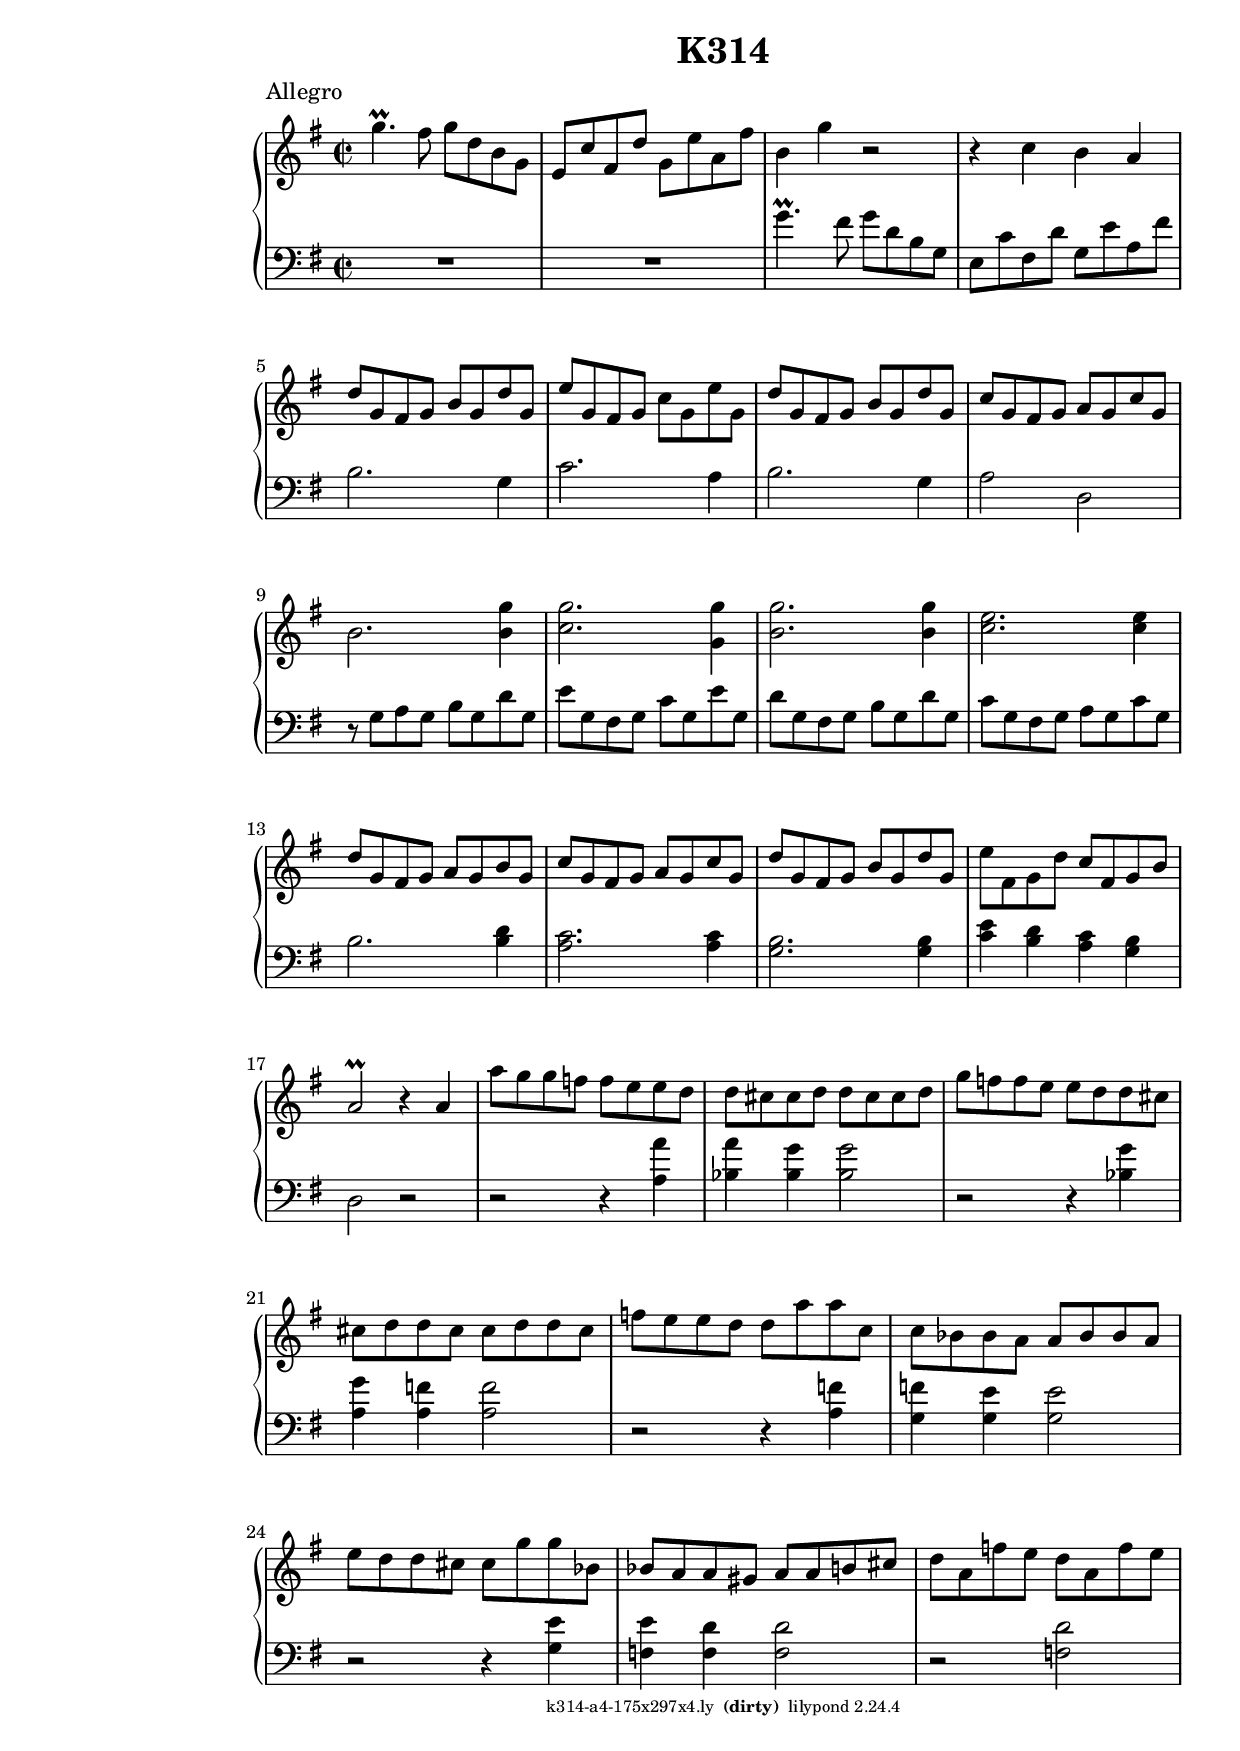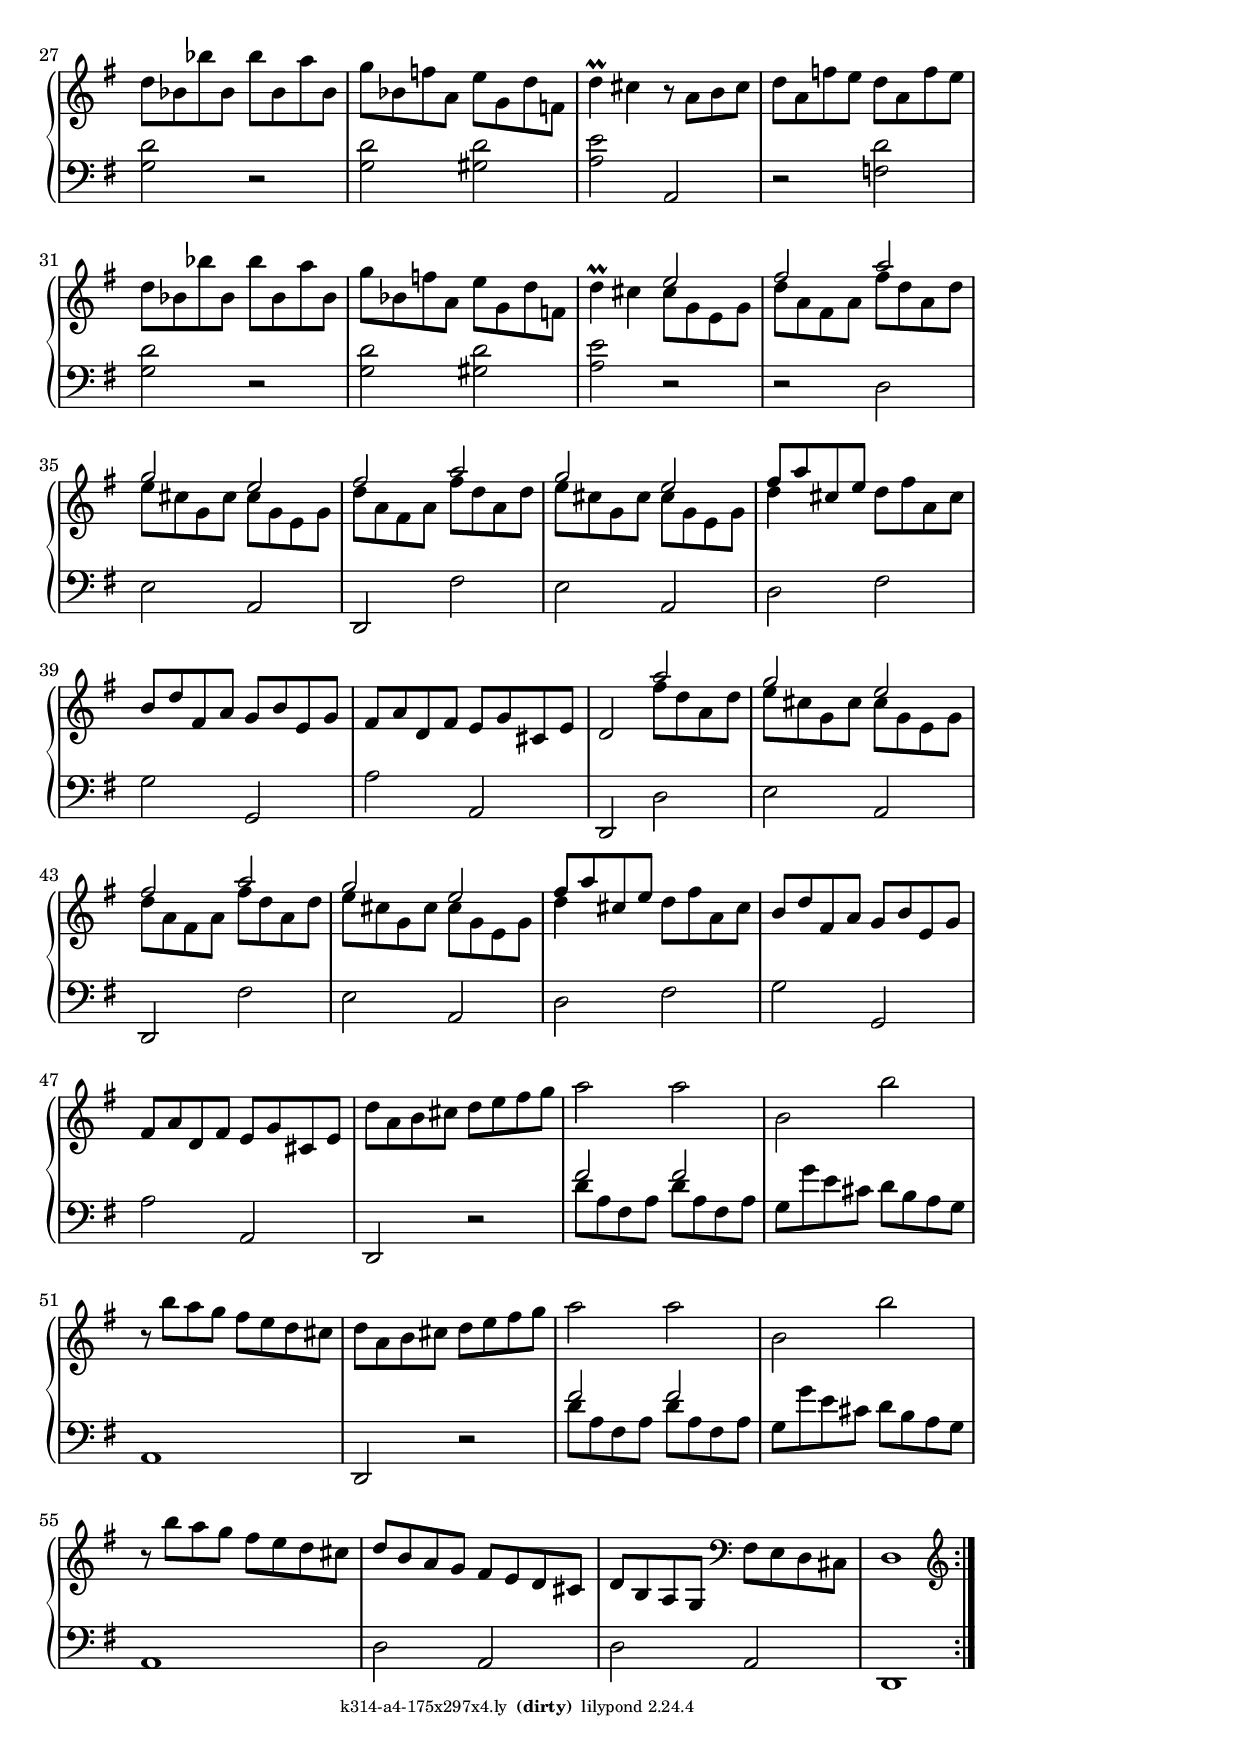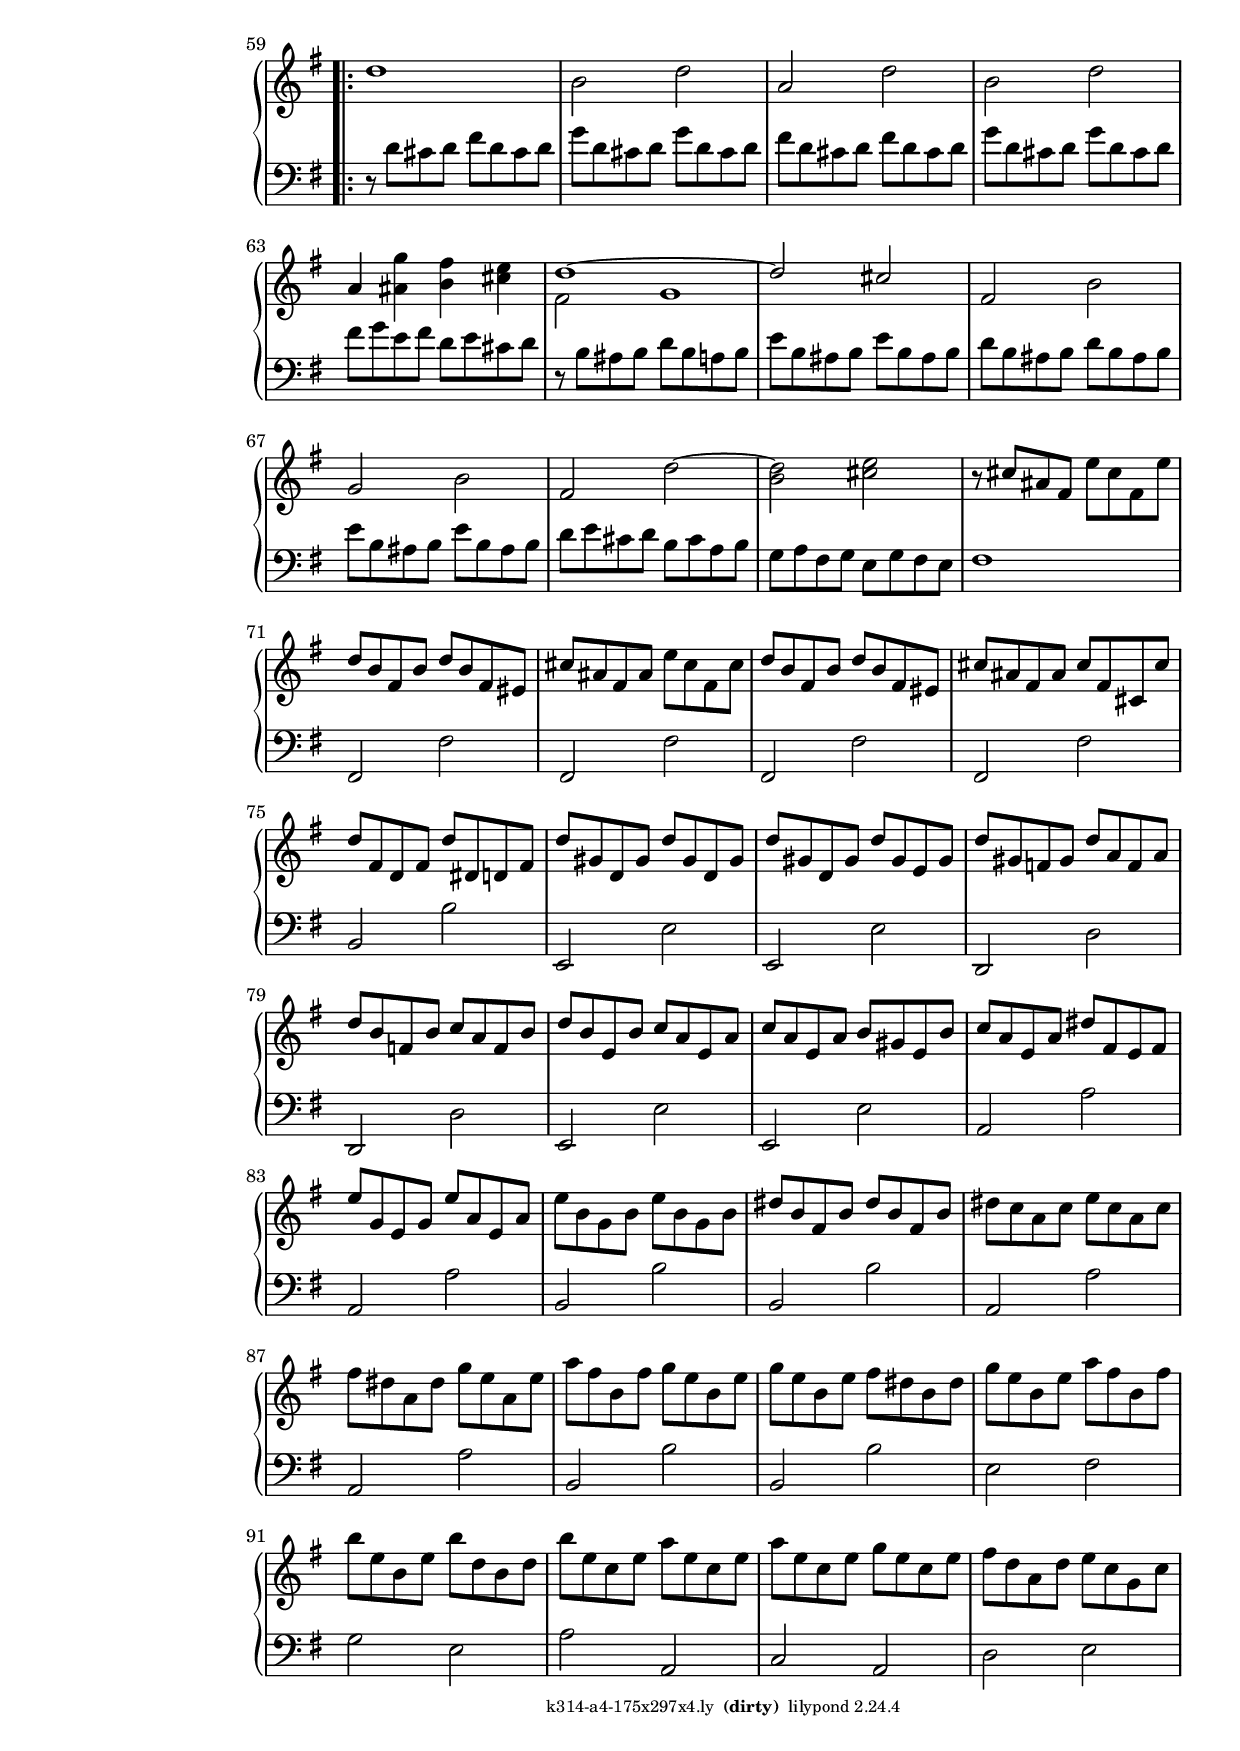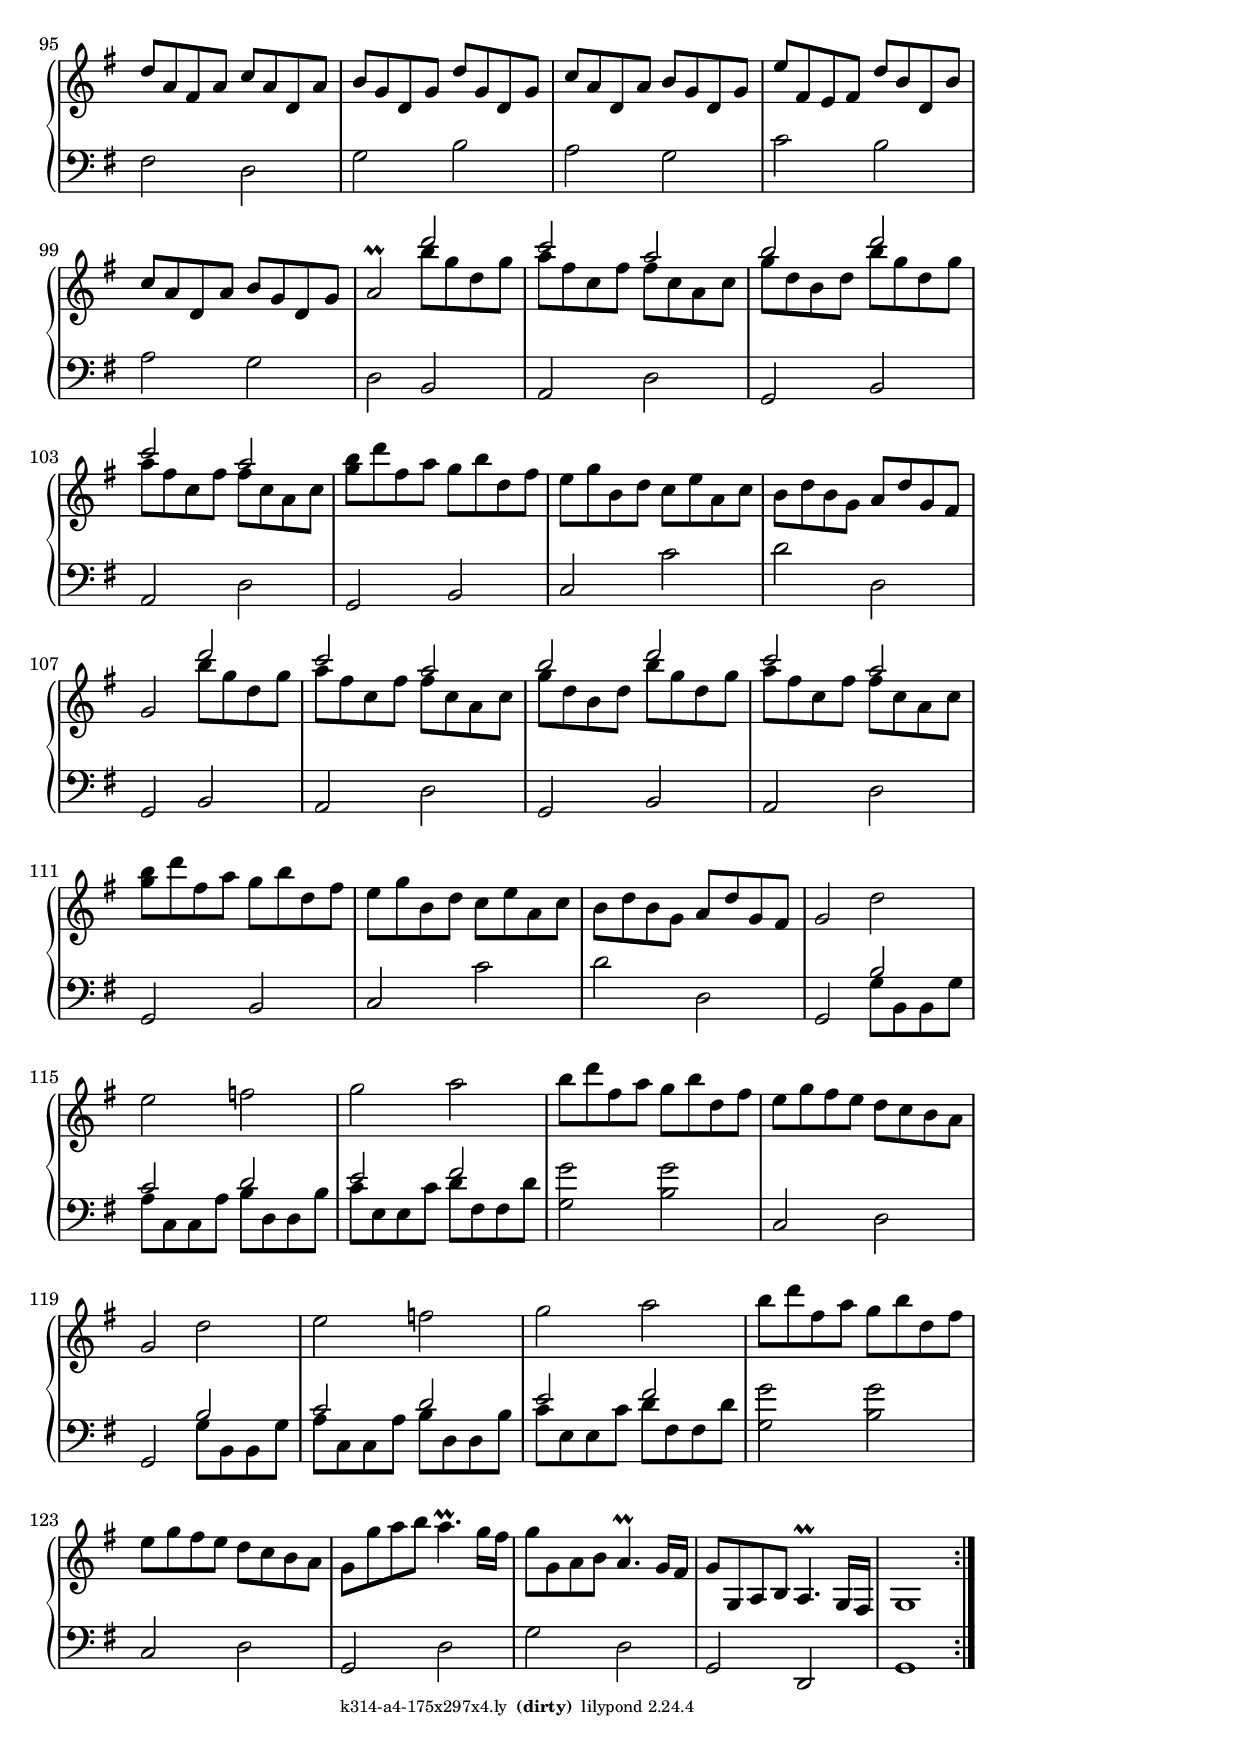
\version "2.19.20"

\include "../../include/general.ily"
\include "../../include/a4-175x297.ily"

#(set-global-staff-size 20.0)

breaks = {s1*58 \pageBreak }
\version "2.18.2"

\header {
  title = "K314"
  meter = "Allegro"
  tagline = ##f
}

global = {
  \key g \major
  \time 2/2
}

right = \relative c''' {
  \global
 
  \repeat volta 2 {
    g4.-\prall fis8 g d b g
    e c' fis, d' g, e' a, fis'
    b,4 g' r2
    
    r4 c, b a
    d8 g, fis g b g d' g,
    e' g, fis g c g e' g,
    d' g, fis g b g d' g,
    
    c g fis g a g c g
    b2. <b g'>4
    <c g'>2. <g g'>4
    <b g'>2. q4
    
    <c e>2. q4
    d8 g, fis g a g b g
    c g fis g a g c g
    d' g, fis g b g d' g,
    
    e' fis, g d' c fis, g b
    a2-\prall r4 a
    a'8 g g f f e e d
    d cis cis d d cis cis d
    
    g f f e e d d cis
    cis d d cis cis d d cis
    f e e d d a' a c,
    
    c bes bes a a bes bes a
    e' d d cis cis g' g bes,
    bes a a gis a a b cis
    
    \repeat unfold 2 {
      d a f' e d a f' e
      d bes bes' bes, bes' bes, a' bes,
      g' bes, f' a, e' g, d' f,
      d'4-\prall cis }
    \alternative {
      { r8 a b cis }
      { }
    }
    
    \repeat unfold 2 {
      <<{ e2 fis a g } \\ {
          cis,8 g e g 
          d' a fis a fis' d a d 
          e cis g cis 
      }>> }
    <<{ e2 } \\ { cis8 g e g }>>
    <<{ fis' a cis, e } \\ { d4 }>> d8 fis a, cis
    
    b d fis, a g b e, g
    fis a d, fis e g cis, e
    d2 <<{ a''2 g e fis a g e } \\ 
      { fis8 d a d
        e cis g cis cis g e g
        d' a fis a fis' d a d
        e cis g cis cis g e g }>>
    <<{ fis' a cis, e } \\ { d4 }>>
    d8 fis a, cis
    
    b d fis, a g b e, g
    fis a d, fis e g cis, e
    d' a b cis d e fis g
    a2 a
    b, b'
    
    r8 b a g fis e d cis
    d a b cis d e fis g
    a2 a
    b, b'
    
    r8 b a g fis e d cis
    d b a g fis e d cis
    d b a g \clef bass fis e d cis
    d1 \clef treble
  }
  
  \repeat volta 2 {
    d''1
    b2 d
    a d
    b d
    
    a4 <ais g'> <b fis'> <cis e>
    <<{ d1 ~ d2 cis } \\ { fis,2 g1 }>>
    fis2 b
    
    g b
    fis d'~
    <b d> <cis e>
    r8 cis ais fis e' cis fis, e'
    
    d b fis b d b fis eis
    cis' ais fis ais e' cis fis, cis'
    d b fis b d b fis eis
    cis' ais fis ais cis fis, cis cis'
    
    d fis, d fis d' dis, d fis
    d' gis, d gis d' gis, d gis
    d' gis, d gis d' gis, e gis
    d' gis, f gis d' a f a
    
    d b f b c a f b
    d b e, b' c a e a
    c a e a b gis e b'
    c a e a dis fis, e fis
    
    e' g, e g e' a, e a
    e' b g b e b g b
    dis b fis b dis b fis b
    dis c a c e c a c
    
    fis dis a dis g e a, e'
    a fis b, fis' g e b e
    g e b e fis dis b dis
    g e b e a fis b, fis'
    
    b e, b e b' d, b d
    b' e, c e a e c e
    a e c e g e c e
    fis d a d e c g c
    
    d a fis a c a d, a'
    b g d g d' g, d g
    c a d, a' b g d g
    e' fis, e fis d' b d, b'
    
    c a d, a' b g d g
    a2-\prall
    \repeat unfold 2 {
      <<{ d'2 c a b d c a } \\ 
        { b8 g d g
          a fis c fis fis c a c
          g' d b d b' g d g
          a fis c fis fis c a c }>>
      <g' b> d' fis, a g b d, fis
      e g b, d c e a, c
      b d b g a d g, fis
      g2
    }
    
    \repeat unfold 2 {
      d'2 e f g a
      b8 d fis, a g b d, fis
      e g fis e d c b a
    } \alternative {
      { g2 }
      { g8 }
    } 
    
    g'8 a b a4.-\prall g16 fis
    g8 g, a b a4.-\prall g16 fis
    g8 g, a b a4.-\prall g16 fis
    g1
  }
}
 
left = \relative c'' {
  \global
  
  \repeat volta 2 {
    R1 R1
    g4.-\prall fis8 g d b g
    e c' fis, d' g, e' a, fis'
    b,2. g4
    c2. a4
    b2. g4
    
    a2 d,
    r8 g a g b g d' g,
    e' g, fis g c g e' g,
    d' g, fis g b g d' g,
    
    c g fis g a g c g
    b2. <b d>4
    <a c>2. q4
    <g b>2. q4
    
    <c e> <b d> <a c> <g b>
    d2 r
    r r4 <a' a'>
    <bes a'> <bes g'> q2
    
    r2 r4 <bes g'>
    <a g'> <a f'> q2
    r2 r4 <a f'>
    
    <g f'> <g e'> q2
    r2 r4 <g e'>
    <f e'> <f d'> q2
    r2 <f d'>
    
    <g d'> r
    q <gis d'>
    <a e'> a,
    r <f' d'>
    
    <g d'> r
    <g d'> <gis d'>
    <a e'> r
    r d,
    
    e a,
    d, fis'
    e a, d fis
    
    g g, 
    a' a,
    d, d'
    e a,
    
    d, fis'
    e a,
    d fis
    g g,
    
    a' a,
    d, r
    \repeat unfold 2 {
      \repeat unfold 2 { <<{ fis''2 } \\ { d8 a fis a }>> }
      g g' e cis d b a g
      a,1
    } \alternative {
      { d,2 r }
      { d' a }
    } d a
    d,1
  }
  
  \repeat volta 2 {
    r8 d'' cis d fis d cis d
    g d cis d g d cis d
    fis d cis d fis d cis d
    g d cis d g d cis d
    
    fis g e fis d e cis d
    r b ais b d b a b
    e b ais b e b ais b
    d b ais b d b ais b
    
    e b ais b e b ais b
    d e cis d b cis a b
    g a fis g e g fis e
    fis1
    
    \repeat unfold 4 { fis,2 fis' }
    b, b'
    e,, e'
    e, e'
    d, d'
    
    d, d'
    e, e'
    e, e'
    a, a'
    
    a, a'
    b, b'
    b, b'
    a, a'
    
    a, a'
    b, b'
    b, b'
    e, fis
    
    g e 
    a a,
    c a
    d e
    
    fis d
    g b
    a g
    c b
    
    a g
    d b
    a d
    g, b
    
    a d 
    g, b 
    c c'
    d d,
    
    g, b
    a d
    g, b
    a d
    
    g, b
    c c'
    d d,
    g, 
    
    \repeat unfold 2 {
      <<{ b'2 c d e fis } \\
        { g,8 b, b g'
          a c, c a' b d, d b'
          c e, e c' d fis, fis d' }>>
      <g, g'>2 <b g'>
      c, d
      g,
    } d'
    g d
    g, d
    g1
  }
}

\score {
  \new PianoStaff <<
    \new Staff = "right" {
      << 
        \breaks
        \right
      >>
    }
    \new Staff = "left" { 
      <<
        \breaks
        \clef bass \left 
      >>
    }
  >>
  \layout { indent = 0 }
}

